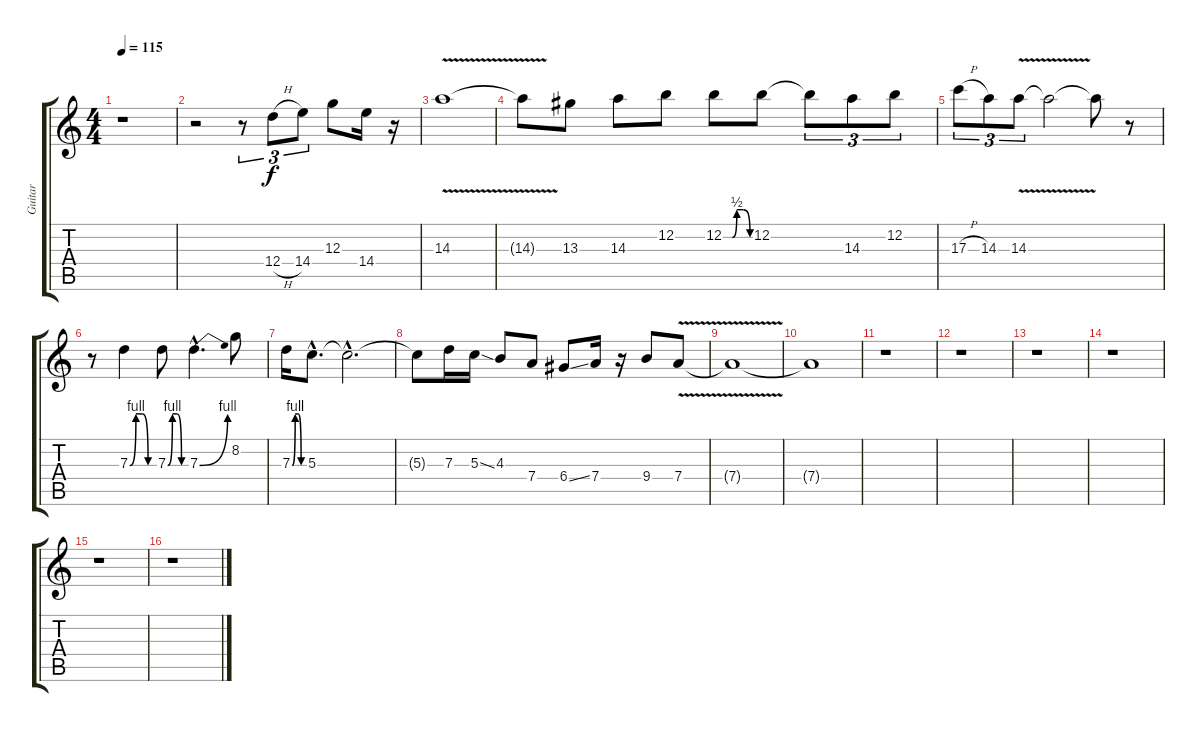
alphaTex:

\track ("Guitar" "Guitar") {instrument distortionguitar}
\staff {score tabs}
\tuning (E4 B3 G3 D3 A2 E2) {hide}
\ts (4 4)
\tempo 115
\clef g2
\ks c
r.1{dy f instrument distortionguitar} |
r.2 r.8{tu (3 2)} 12.4{h}.8{tu (3 2)} 14.4.8{tu (3 2)} 12.3.8 14.4.16 r.16 |
14.3{v}.1 |
14.3{t}.8 13.3.8 14.3.8 12.2.8 12.2{be (custom 0 0 20 0 30 2 45 2 60 0)}.8 12.2.8 12.2{t}.8{tu (3 2)} 14.3.8{tu (3 2)} 12.2.8{tu (3 2)} |
17.3{h}.8{tu (3 2)} 14.3.8{tu (3 2)} 14.3{v}.8{tu (3 2)} 14.3{t}.2 14.3{t}.8 r.8 |
r.8 7.3{be (custom 0 0 15 4 30 4 45 0 60 0)}.4 7.3{be (custom 0 0 15 4 30 4 45 0 60 0)}.8 7.3{be (bend 0 0 60 4) hac}.4{d} 8.2.8 |
7.3{be (custom 0 0 15 4 30 4 45 0 60 0)}.16 5.3{hac}.8{d} 5.3{hac t}.2{d} |
5.3{t}.8 7.3.16 5.3{ss}.16 4.3.8 7.4.8 6.4{ss}.8 7.4.16 r.16 9.4.8 7.4{v}.8 |
7.4{t}.1 |
7.4{t}.1 |
r.1 |
r.1 |
r.1 |
r.1 |
r.1 |
r.1
